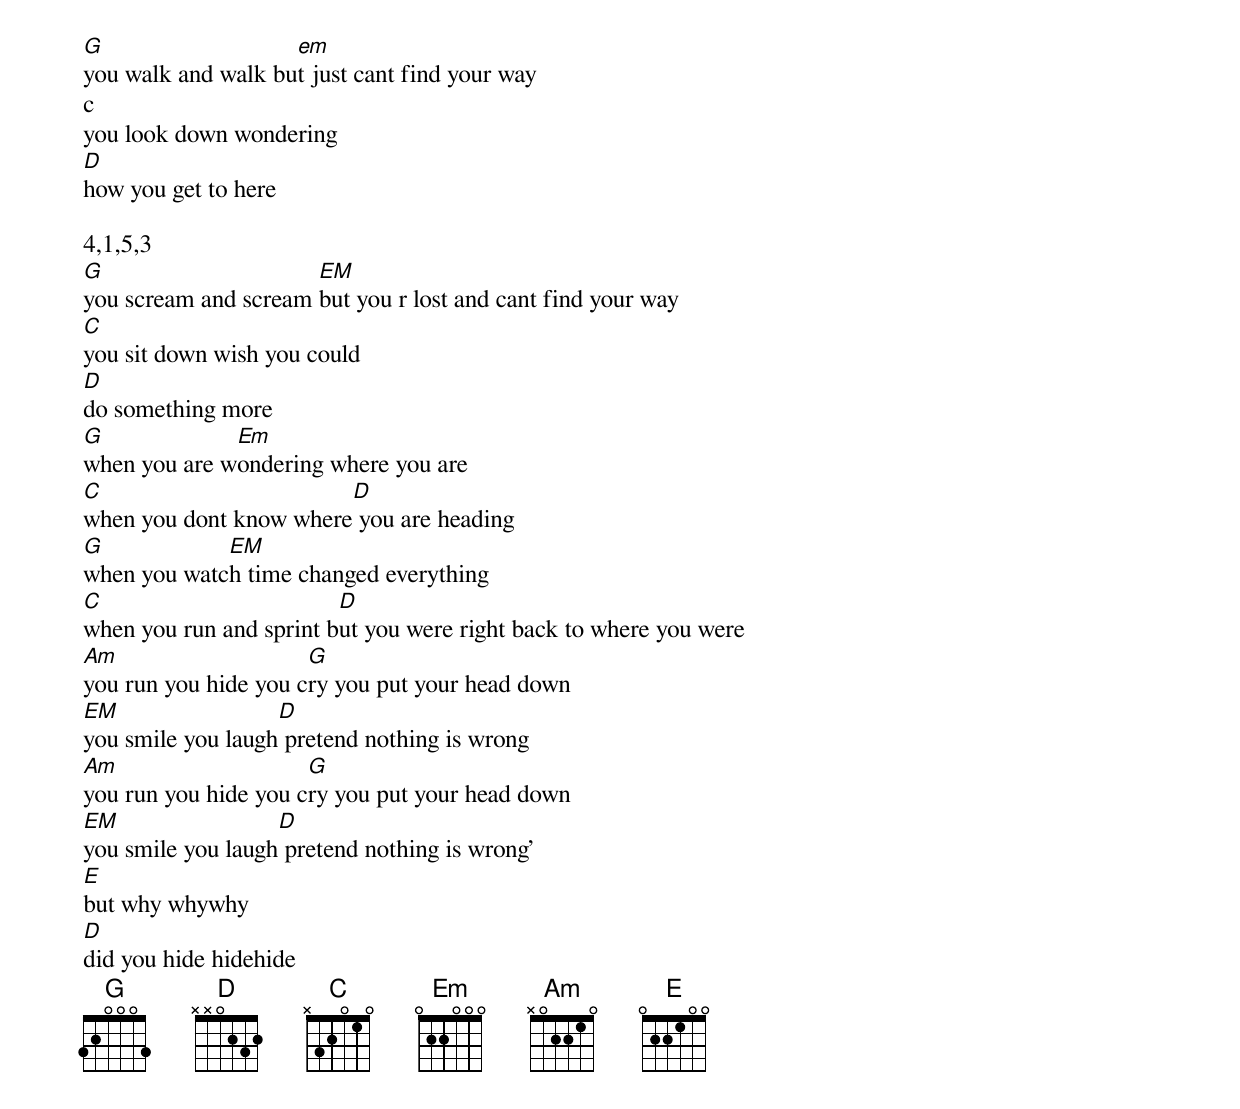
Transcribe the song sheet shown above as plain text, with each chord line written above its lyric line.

G                   em
you walk and walk but just cant find your way
c
you look down wondering
D
how you get to here

4,1,5,3
G                     EM
you scream and scream but you r lost and cant find your way
C
you sit down wish you could
D
do something more
G             Em
when you are wondering where you are
C                       D
when you dont know where you are heading
G            EM
when you watch time changed everything
C                        D
when you run and sprint but you were right back to where you were
Am                    G
you run you hide you cry you put your head down
EM                 D
you smile you laugh pretend nothing is wrong
Am                    G
you run you hide you cry you put your head down
EM                 D
you smile you laugh pretend nothing is wrong'
E
but why whywhy
D
did you hide hidehide
